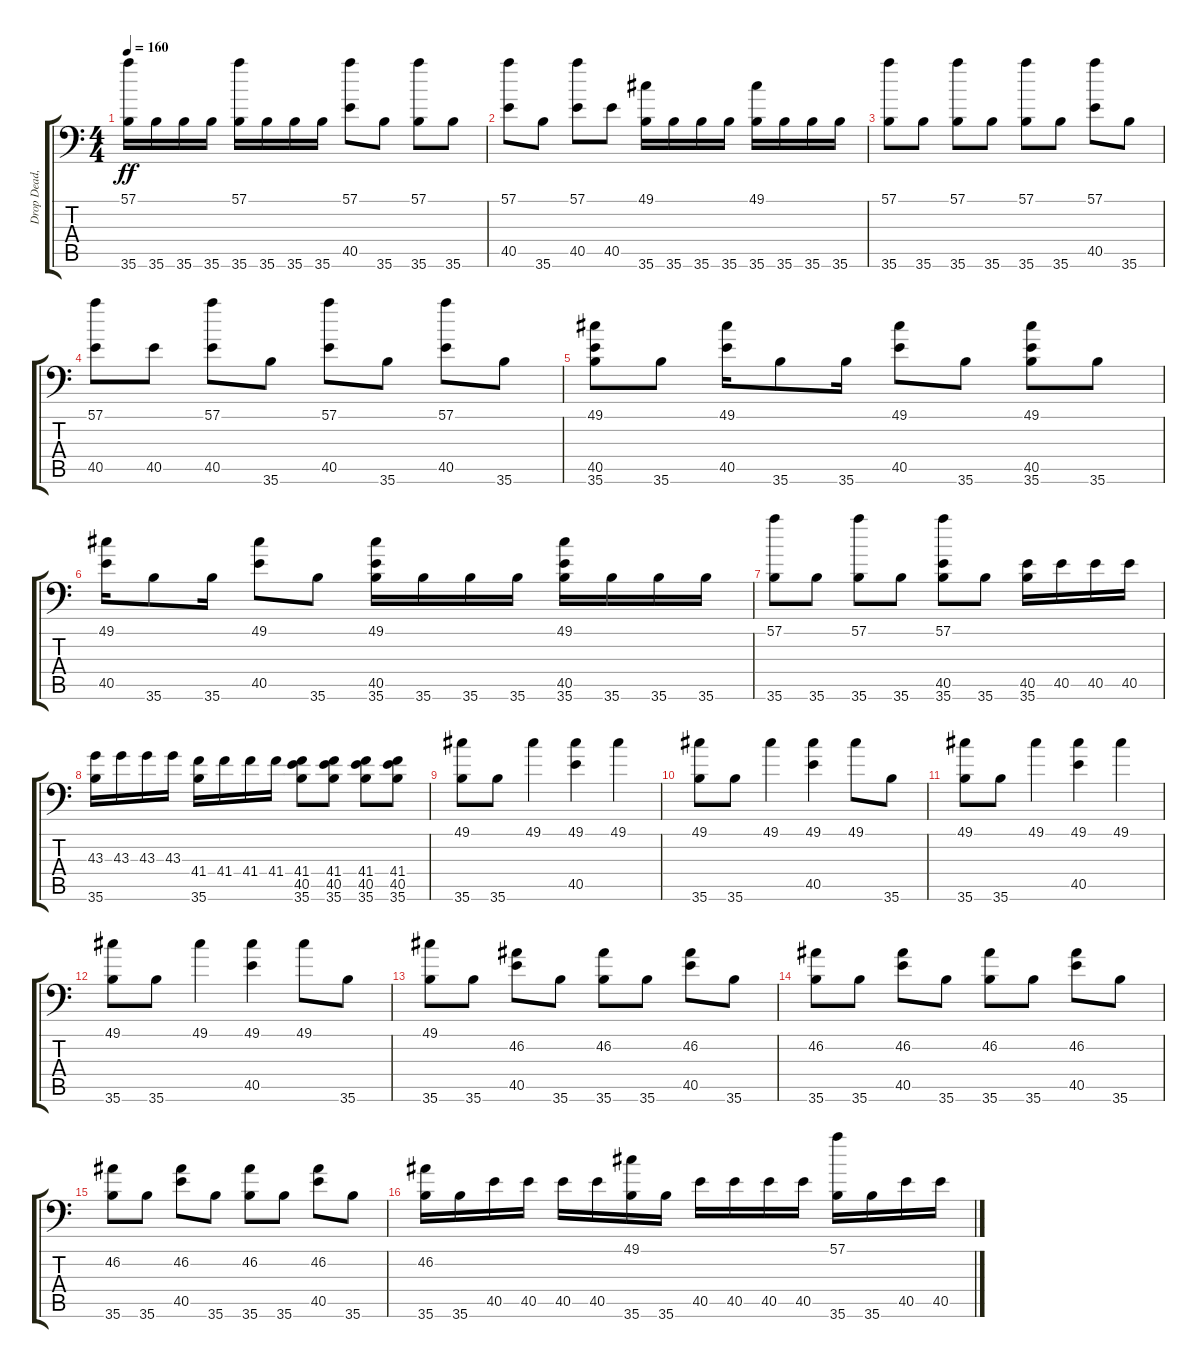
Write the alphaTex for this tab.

\track ("Drop Dead, Johnny" "Drop Dead,") {instrument acousticgrandpiano}
\staff {score tabs}
\tuning (C-1 C-1 C-1 C-1 C-1 C-1) {hide}
\ts (4 4)
\tempo 160
\clef f4
\ks c
(57.1 35.6).16{dy ff} 35.6.16 35.6.16 35.6.16 (57.1 35.6).16 35.6.16 35.6.16 35.6.16 (57.1 40.5).8 35.6.8 (57.1 35.6).8 35.6.8 |
(57.1 40.5).8 35.6.8 (57.1 40.5).8 40.5.8 (49.1 35.6).16 35.6.16 35.6.16 35.6.16 (49.1 35.6).16 35.6.16 35.6.16 35.6.16 |
(57.1 35.6).8 35.6.8 (57.1 35.6).8 35.6.8 (57.1 35.6).8 35.6.8 (57.1 40.5).8 35.6.8 |
(57.1 40.5).8 40.5.8 (57.1 40.5).8 35.6.8 (57.1 40.5).8 35.6.8 (57.1 40.5).8 35.6.8 |
(49.1 40.5 35.6).8 35.6.8 (49.1 40.5).16 35.6.8 35.6.16 (49.1 40.5).8 35.6.8 (49.1 40.5 35.6).8 35.6.8 |
(49.1 40.5).16 35.6.8 35.6.16 (49.1 40.5).8 35.6.8 (49.1 40.5 35.6).16 35.6.16 35.6.16 35.6.16 (49.1 40.5 35.6).16 35.6.16 35.6.16 35.6.16 |
(57.1 35.6).8 35.6.8 (57.1 35.6).8 35.6.8 (57.1 40.5 35.6).8 35.6.8 (40.5 35.6).16 40.5.16 40.5.16 40.5.16 |
(43.3 35.6).16 43.3.16 43.3.16 43.3.16 (41.4 35.6).16 41.4.16 41.4.16 41.4.16 (41.4 40.5 35.6).8 (41.4 40.5 35.6).8 (41.4 40.5 35.6).8 (41.4 40.5 35.6).8 |
(49.1 35.6).8 35.6.8 49.1.4 (49.1 40.5).4 49.1.4 |
(49.1 35.6).8 35.6.8 49.1.4 (49.1 40.5).4 49.1.8 35.6.8 |
(49.1 35.6).8 35.6.8 49.1.4 (49.1 40.5).4 49.1.4 |
(49.1 35.6).8 35.6.8 49.1.4 (49.1 40.5).4 49.1.8 35.6.8 |
(49.1 35.6).8 35.6.8 (46.2 40.5).8 35.6.8 (46.2 35.6).8 35.6.8 (46.2 40.5).8 35.6.8 |
(46.2 35.6).8 35.6.8 (46.2 40.5).8 35.6.8 (46.2 35.6).8 35.6.8 (46.2 40.5).8 35.6.8 |
(46.2 35.6).8 35.6.8 (46.2 40.5).8 35.6.8 (46.2 35.6).8 35.6.8 (46.2 40.5).8 35.6.8 |
(46.2 35.6).16 35.6.16 40.5.16 40.5.16 40.5.16 40.5.16 (49.1 35.6).16 35.6.16 40.5.16 40.5.16 40.5.16 40.5.16 (57.1 35.6).16 35.6.16 40.5.16 40.5.16
